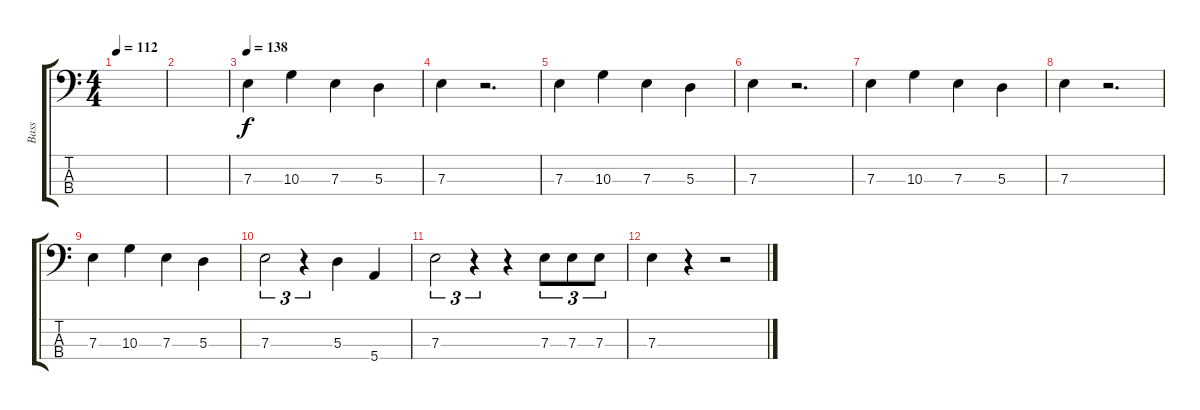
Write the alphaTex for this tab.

\track ("Bass" "Bass") {instrument electricbasspick}
\staff {score tabs}
\tuning (G2 D2 A1 E1) {hide}
\ts (4 4)
\tempo 112
\clef f4
\ks c
|
|
\tempo 138
7.3.4 10.3.4 7.3.4 5.3.4 |
7.3.4 r.2{d} |
7.3.4 10.3.4 7.3.4 5.3.4 |
7.3.4 r.2{d} |
7.3.4 10.3.4 7.3.4 5.3.4 |
7.3.4 r.2{d} |
7.3.4 10.3.4 7.3.4 5.3.4 |
7.3.2{tu (3 2)} r.4{tu (3 2)} 5.3.4 5.4.4 |
7.3.2{tu (3 2)} r.4{tu (3 2)} r.4 7.3.8{tu (3 2)} 7.3.8{tu (3 2)} 7.3.8{tu (3 2)} |
7.3.4 r.4 r.2
